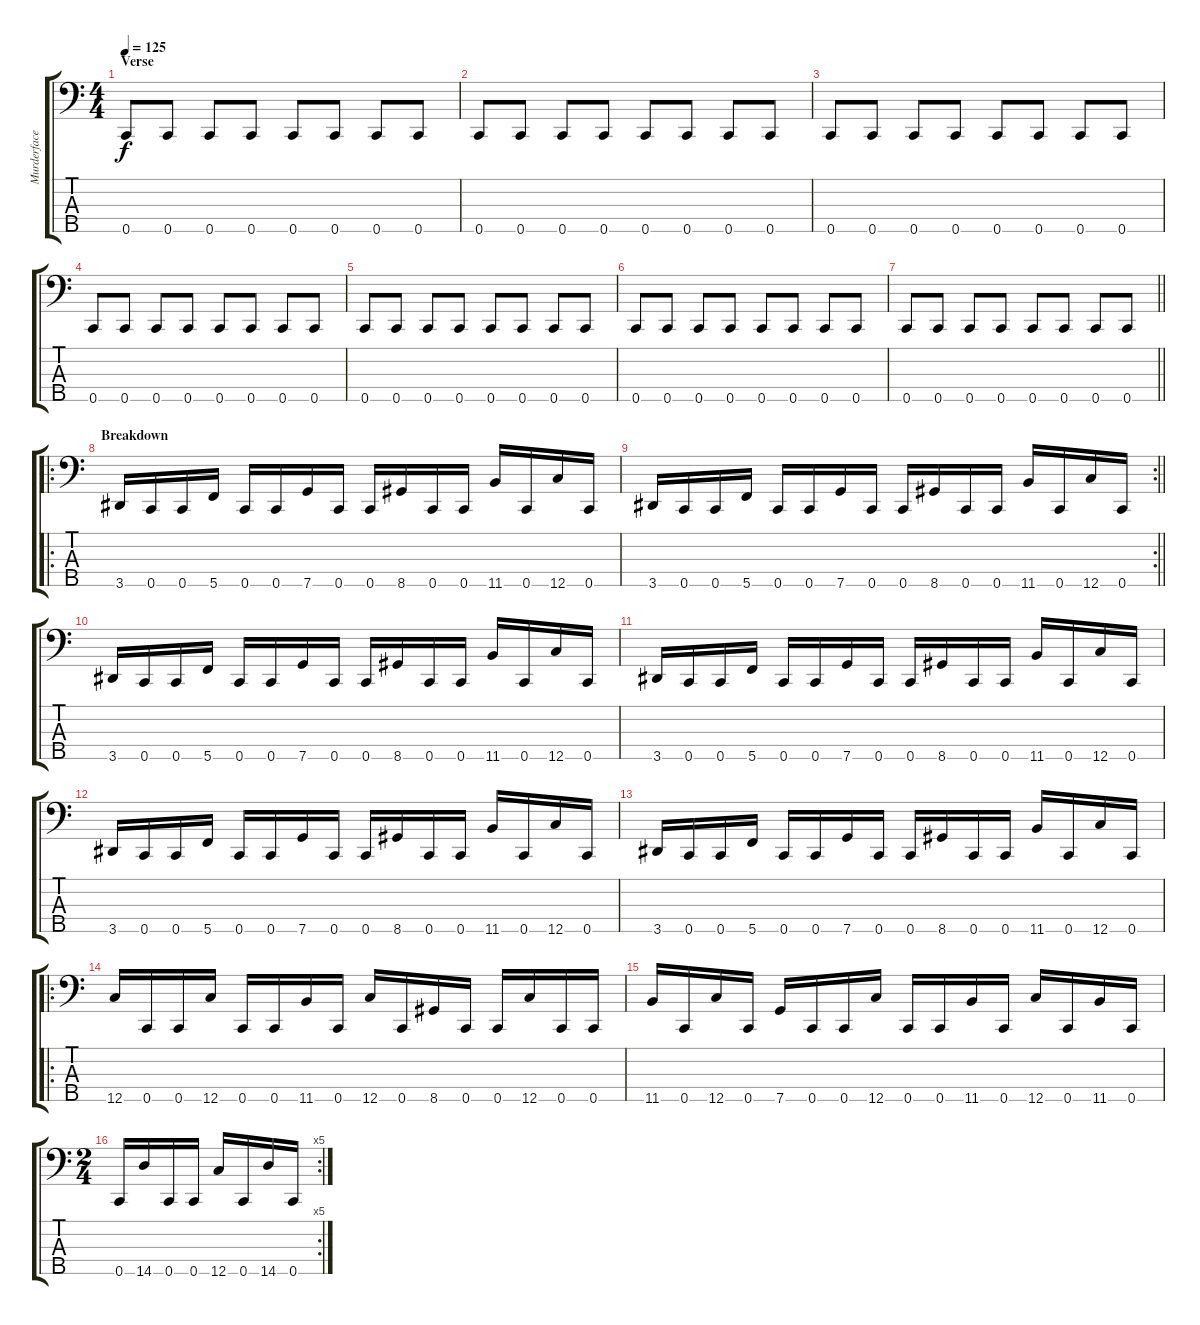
\track ("Murderface" "Murderface") {instrument electricbassfinger}
\staff {score tabs}
\tuning (G2 Eb2 Bb1 F1 C1) {hide}
\ts (4 4)
\section ("" "Verse")
\tempo 125
\clef f4
\ks c
0.5.8{dy f} 0.5.8 0.5.8 0.5.8 0.5.8 0.5.8 0.5.8 0.5.8 |
0.5.8 0.5.8 0.5.8 0.5.8 0.5.8 0.5.8 0.5.8 0.5.8 |
0.5.8 0.5.8 0.5.8 0.5.8 0.5.8 0.5.8 0.5.8 0.5.8 |
0.5.8 0.5.8 0.5.8 0.5.8 0.5.8 0.5.8 0.5.8 0.5.8 |
0.5.8 0.5.8 0.5.8 0.5.8 0.5.8 0.5.8 0.5.8 0.5.8 |
0.5.8 0.5.8 0.5.8 0.5.8 0.5.8 0.5.8 0.5.8 0.5.8 |
\barLineRight lightlight
0.5.8 0.5.8 0.5.8 0.5.8 0.5.8 0.5.8 0.5.8 0.5.8 |
\ro
\section ("" "Breakdown")
3.5.16 0.5.16 0.5.16 5.5.16 0.5.16 0.5.16 7.5.16 0.5.16 0.5.16 8.5.16 0.5.16 0.5.16 11.5.16 0.5.16 12.5.16 0.5.16 |
\rc 2
\barLineRight lightlight
3.5.16 0.5.16 0.5.16 5.5.16 0.5.16 0.5.16 7.5.16 0.5.16 0.5.16 8.5.16 0.5.16 0.5.16 11.5.16 0.5.16 12.5.16 0.5.16 |
3.5.16 0.5.16 0.5.16 5.5.16 0.5.16 0.5.16 7.5.16 0.5.16 0.5.16 8.5.16 0.5.16 0.5.16 11.5.16 0.5.16 12.5.16 0.5.16 |
3.5.16 0.5.16 0.5.16 5.5.16 0.5.16 0.5.16 7.5.16 0.5.16 0.5.16 8.5.16 0.5.16 0.5.16 11.5.16 0.5.16 12.5.16 0.5.16 |
3.5.16 0.5.16 0.5.16 5.5.16 0.5.16 0.5.16 7.5.16 0.5.16 0.5.16 8.5.16 0.5.16 0.5.16 11.5.16 0.5.16 12.5.16 0.5.16 |
3.5.16 0.5.16 0.5.16 5.5.16 0.5.16 0.5.16 7.5.16 0.5.16 0.5.16 8.5.16 0.5.16 0.5.16 11.5.16 0.5.16 12.5.16 0.5.16 |
\ro
12.5.16 0.5.16 0.5.16 12.5.16 0.5.16 0.5.16 11.5.16 0.5.16 12.5.16 0.5.16 8.5.16 0.5.16 0.5.16 12.5.16 0.5.16 0.5.16 |
11.5.16 0.5.16 12.5.16 0.5.16 7.5.16 0.5.16 0.5.16 12.5.16 0.5.16 0.5.16 11.5.16 0.5.16 12.5.16 0.5.16 11.5.16 0.5.16 |
\rc 5
\ts (2 4)
0.5.16 14.5.16 0.5.16 0.5.16 12.5.16 0.5.16 14.5.16 0.5.16
